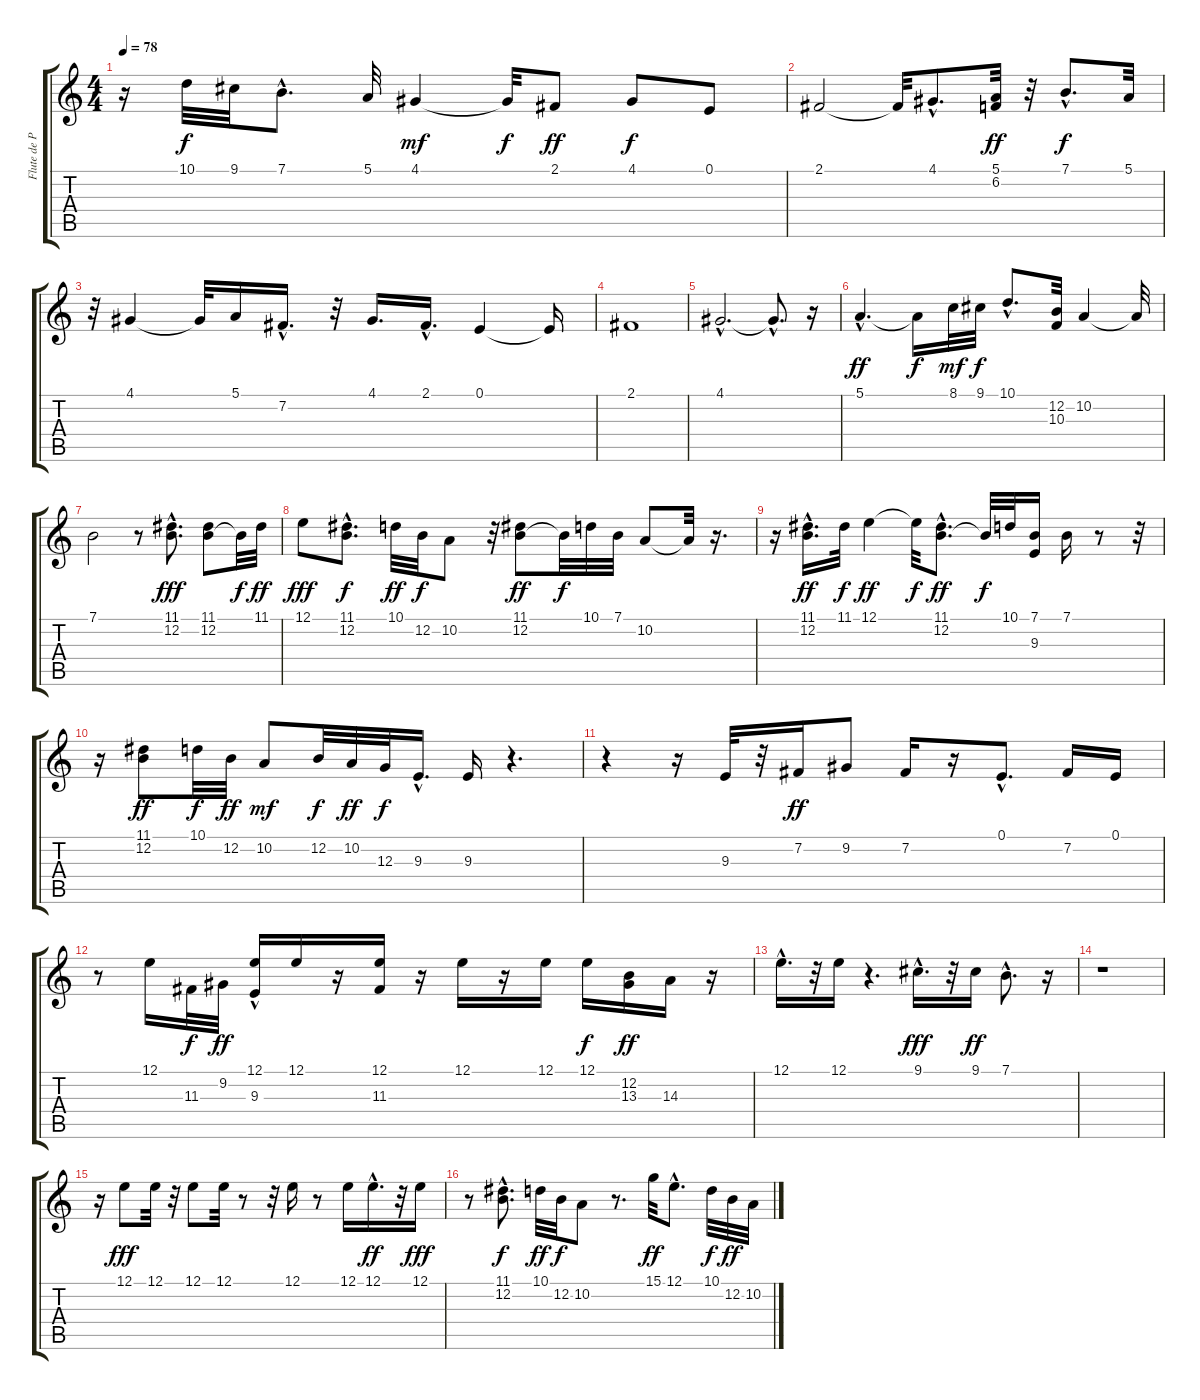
\track ("Flute de Pan" "Flute de P") {instrument shakuhachi}
\staff {score tabs}
\tuning (E4 B3 G3 D3 A2 E2) {hide}
\ts (4 4)
\tempo 78
\clef g2
\ks c
r.16{dy f} 10.1.32 9.1.32 7.1{hac}.8{d} 5.1.32 4.1.4{dy mf} 4.1{t}.32{dy f} 2.1.8{dy ff} 4.1.8{dy f} 0.1.8 |
2.1.2 2.1{t}.32 4.1{hac}.8{d} (5.1 6.2).32{dy ff} r.32 7.1{hac}.8{d dy f} 5.1.32 |
r.32 4.1.4 4.1{t}.32 5.1.16 7.2{hac}.16{d} r.32 4.1.16{d} 2.1{hac}.16{d} 0.1.4 0.1{t}.16 |
2.1.1 |
4.1{hac}.2{d} 4.1{hac t}.8{d} r.16 |
5.1{hac}.4{d dy ff} 5.1{t}.16{dy f} 8.1.32{dy mf} 9.1.32{dy f} 10.1{hac}.8{d} (12.2 10.3).32 10.2.4 10.2{t}.32 |
7.1.2 r.8 (11.1 12.2{hac}).8{d dy fff} (11.1 12.2).8 12.2{t}.32{dy f} 11.1.32{dy ff} |
12.1.8{dy fff} (11.1 12.2{hac}).8{d dy f} 10.1.32{dy ff} 12.2.32{dy f} 10.2.8 r.32 (11.1 12.2).8{dy ff} 12.2{t}.32{dy f} 10.1.32 7.1.32 10.2.8 10.2{t}.32 r.16{d} |
r.16 (11.1 12.2{hac}).16{d dy ff} 11.1.32{dy f} 12.1.4{dy ff} 12.1{t}.32{dy f} (11.1 12.2{hac}).8{d dy ff} 12.2{t}.32{dy f} 10.1.32 (7.1 9.3).16 7.1.16 r.8 r.32 |
r.16 (11.1 12.2).8{dy ff} 10.1.32{dy f} 12.2.32{dy ff} 10.2.8{dy mf} 12.2.32{dy f} 10.2.32{dy ff} 12.3.32{dy f} 9.3{hac}.16{d} 9.3.16 r.4{d} |
r.4 r.16 9.3.32 r.32 7.2.16{dy ff} 9.2.8 7.2.16 r.16 0.1{hac}.8{d} 7.2.16 0.1.16 |
r.8 12.1.16 11.3.32{dy f} 9.2.32{dy ff} (12.1 9.3{hac}).16 12.1.16 r.16 (12.1 11.3).16 r.16 12.1.16 r.16 12.1.16 12.1.16{dy f} (12.2 13.3).16{dy ff} 14.3.16 r.16 |
12.1{hac}.16{d} r.32 12.1.16 r.4{d} 9.1{hac}.16{d dy fff} r.32 9.1.16{dy ff} 7.1{hac}.8{d} r.16 |
r.1 |
r.16 12.1.8{dy fff} 12.1.32 r.32 12.1.8 12.1.32 r.8 r.32 12.1.16 r.8 12.1.16 12.1{hac}.16{d dy ff} r.32 12.1.16{dy fff} |
r.8 (11.1 12.2{hac}).8{d dy f} 10.1.32{dy ff} 12.2.32{dy f} 10.2.8 r.8{d} 15.1.32{dy ff} 12.1{hac}.8{d} 10.1.32{dy f} 12.2.32{dy ff} 10.2.32
